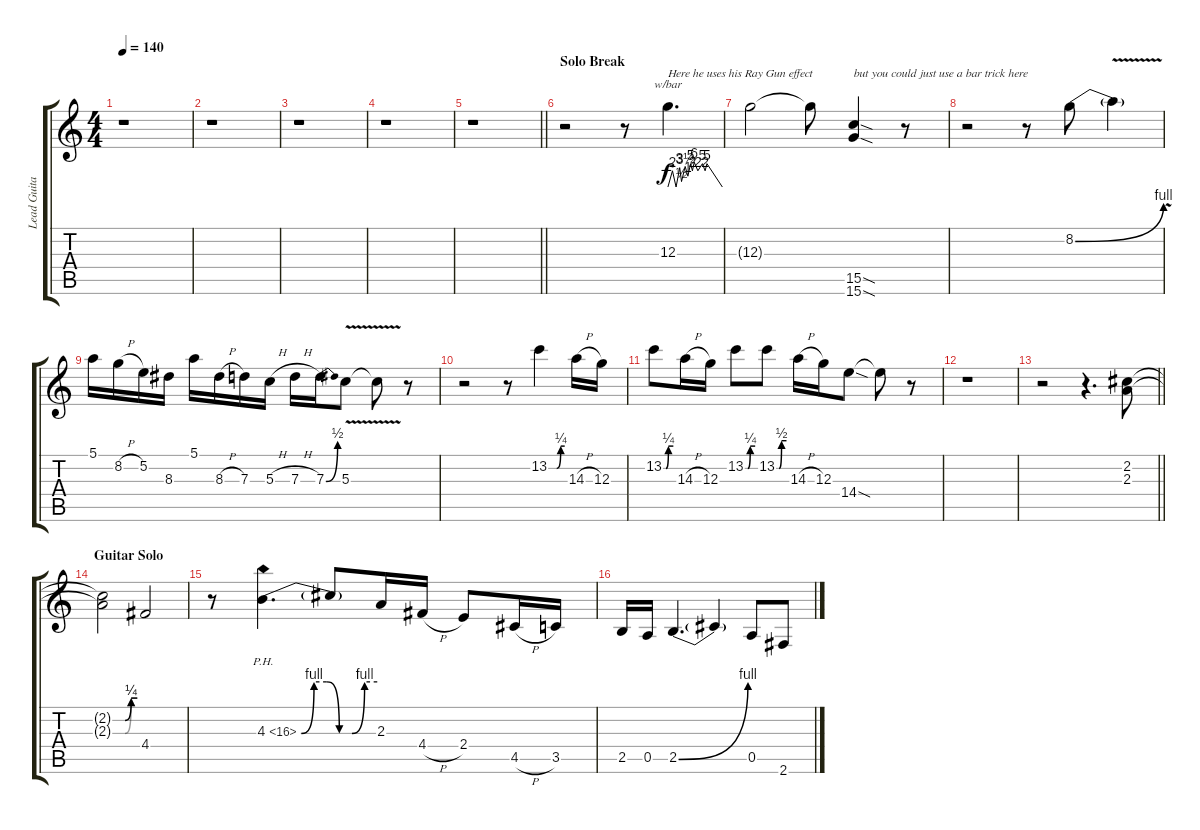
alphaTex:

\track ("Lead Guitar" "Lead Guita") {instrument overdrivenguitar}
\staff {score tabs}
\tuning (E4 B3 G3 D3 A2 E2) {hide}
\ts (4 4)
\tempo 140
\clef g2
\ks c
r.1{dy ff} |
r.1 |
r.1 |
r.1 |
\barLineRight lightlight
r.1 |
\section ("" "Solo Break")
r.2 r.8 12.3.4{d tbe (custom default 0 0 5 8 9 0 13 12 15 2 19 14 22 4 25 20 27 8 29 24 33 8 38 20 41 8 43 20 60 0) txt "Here he uses his Ray Gun effect" dy f} |
12.3{t}.2 12.3{t}.8 (15.5{sod} 15.6{sod}).4{txt "but you could just use a bar trick here"} r.8 |
r.2 r.8 8.2{be (bend 0 0 60 4)}.8 8.2{v t}.4 |
5.1.16 8.2{h}.16 5.2.16 8.3.16 5.1.16 8.3{h}.16 7.3.16 5.3{h}.16 7.3{h}.16 7.3{be (bend 0 0 60 2)}.16 5.3{v}.8 5.3{t}.8 r.8 |
r.2 r.8 13.2{be (custom 0 0 30 0 45 1 60 1)}.4 14.3{h}.16 12.3.16 |
13.2{be (custom 0 0 15 0 30 1 60 1)}.8 14.3{h}.16 12.3.16 13.2{be (custom 0 0 15 0 30 1 60 1)}.8 13.2{be (custom 0 0 15 0 30 2 60 2)}.8 14.3{h}.16 12.3.16 14.4{sod}.8 14.4{t}.8 r.8 |
r.1 |
\barLineRight lightlight
r.2 r.4{d} (2.2 2.3).8 |
\section ("" "Guitar Solo")
(2.2{be (custom 0 0 15 0 30 0 45 1 60 1) t} 2.3{be (custom 0 0 15 0 30 0 45 1 60 1) t}).2 4.4.2 |
r.8 4.3{be (custom 0 0 10 4 20 4 30 0 40 0 50 4 60 4) ph 12}.4{d} 4.3{t}.8 2.3.16 4.4{h}.16 2.4.8 4.5{h}.16 3.5.16 |
2.5.16 0.5.16 2.5{be (bend 0 0 60 4)}.4{d} 2.5{t}.4 0.5.8 2.6.8
